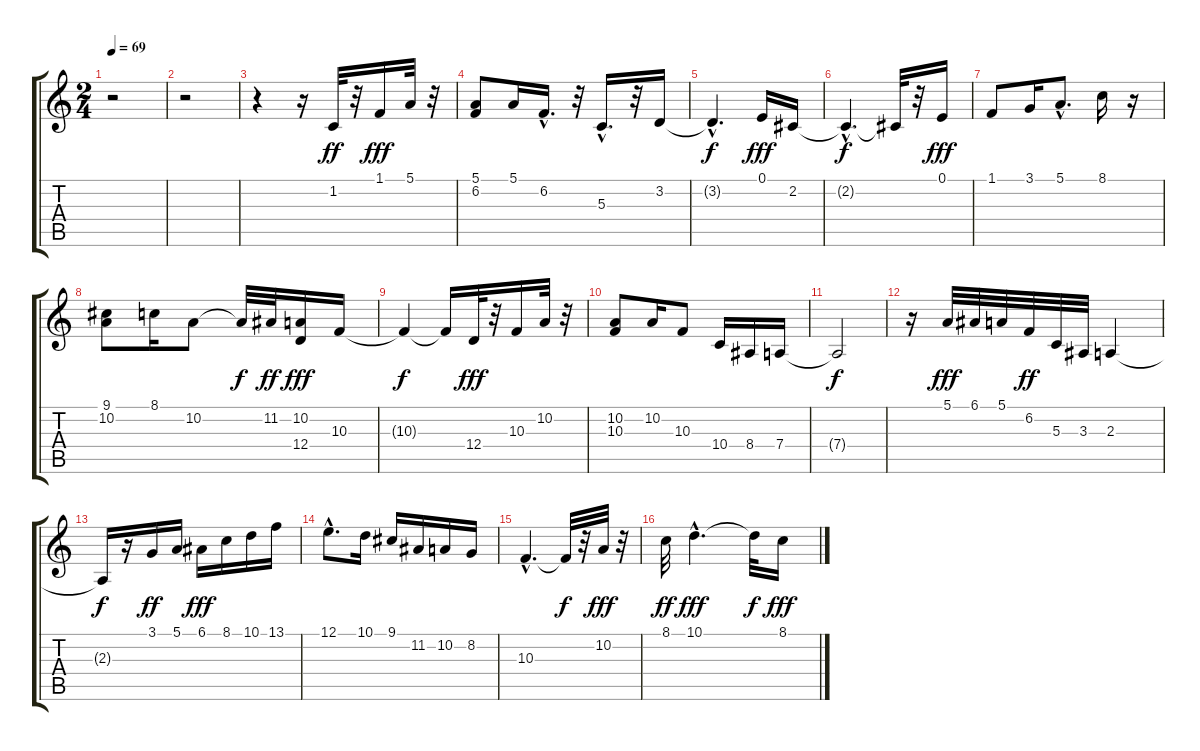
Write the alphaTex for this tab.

\track "" {instrument trombone}
\staff {score tabs}
\tuning (E4 B3 G3 D3 A2 E2) {hide}
\ts (2 4)
\tempo 69
\clef g2
\ks c
r.2{dy ff} |
r.2 |
r.4 r.16 1.2.32 r.32 1.1.16{dy fff} 5.1.32 r.32 |
(5.1 6.2).8 5.1.16 6.2{hac}.16{d} r.32 5.3{hac}.16{d} r.32 3.2.16 |
3.2{hac t}.4{d dy f} 0.1.16{dy fff} 2.2.16 |
2.2{hac t}.4{d dy f} 2.2{t}.32 r.32 0.1.16{dy fff} |
1.1.8 3.1.16 5.1{hac}.8{d} 8.1.16 r.16 |
(9.1 10.2).8 8.1.16 10.2.8 10.2{t}.32{dy f} 11.2.32{dy ff} (10.2 12.4).16{dy fff} 10.3.16 |
10.3{t}.4{dy f} 10.3{t}.16 12.4.32{dy fff} r.32 10.3.16 10.2.32 r.32 |
(10.2 10.3).8 10.2.16 10.3.8 10.4.16 8.4.16 7.4.16 |
7.4{t}.2{dy f} |
r.16 5.1.32{dy fff volume 12} 6.1.32{volume 16} 5.1.32 6.2.32{dy ff} 5.3.32 3.3.32 2.3.4 |
2.3{t}.16{dy f} r.16 3.1.16{dy ff volume 16} 5.1.16 6.1.16{dy fff} 8.1.16 10.1.16 13.1.16 |
12.1{hac}.8{d} 10.1.16 9.1.16 11.2.16 10.2.16 8.2.16 |
10.3{hac}.4{d} 10.3{t}.32{dy f} r.32 10.2.32{dy fff} r.32 |
8.1.32{dy ff} 10.1{hac}.4{d dy fff} 10.1{t}.32{dy f} 8.1.16{dy fff}
